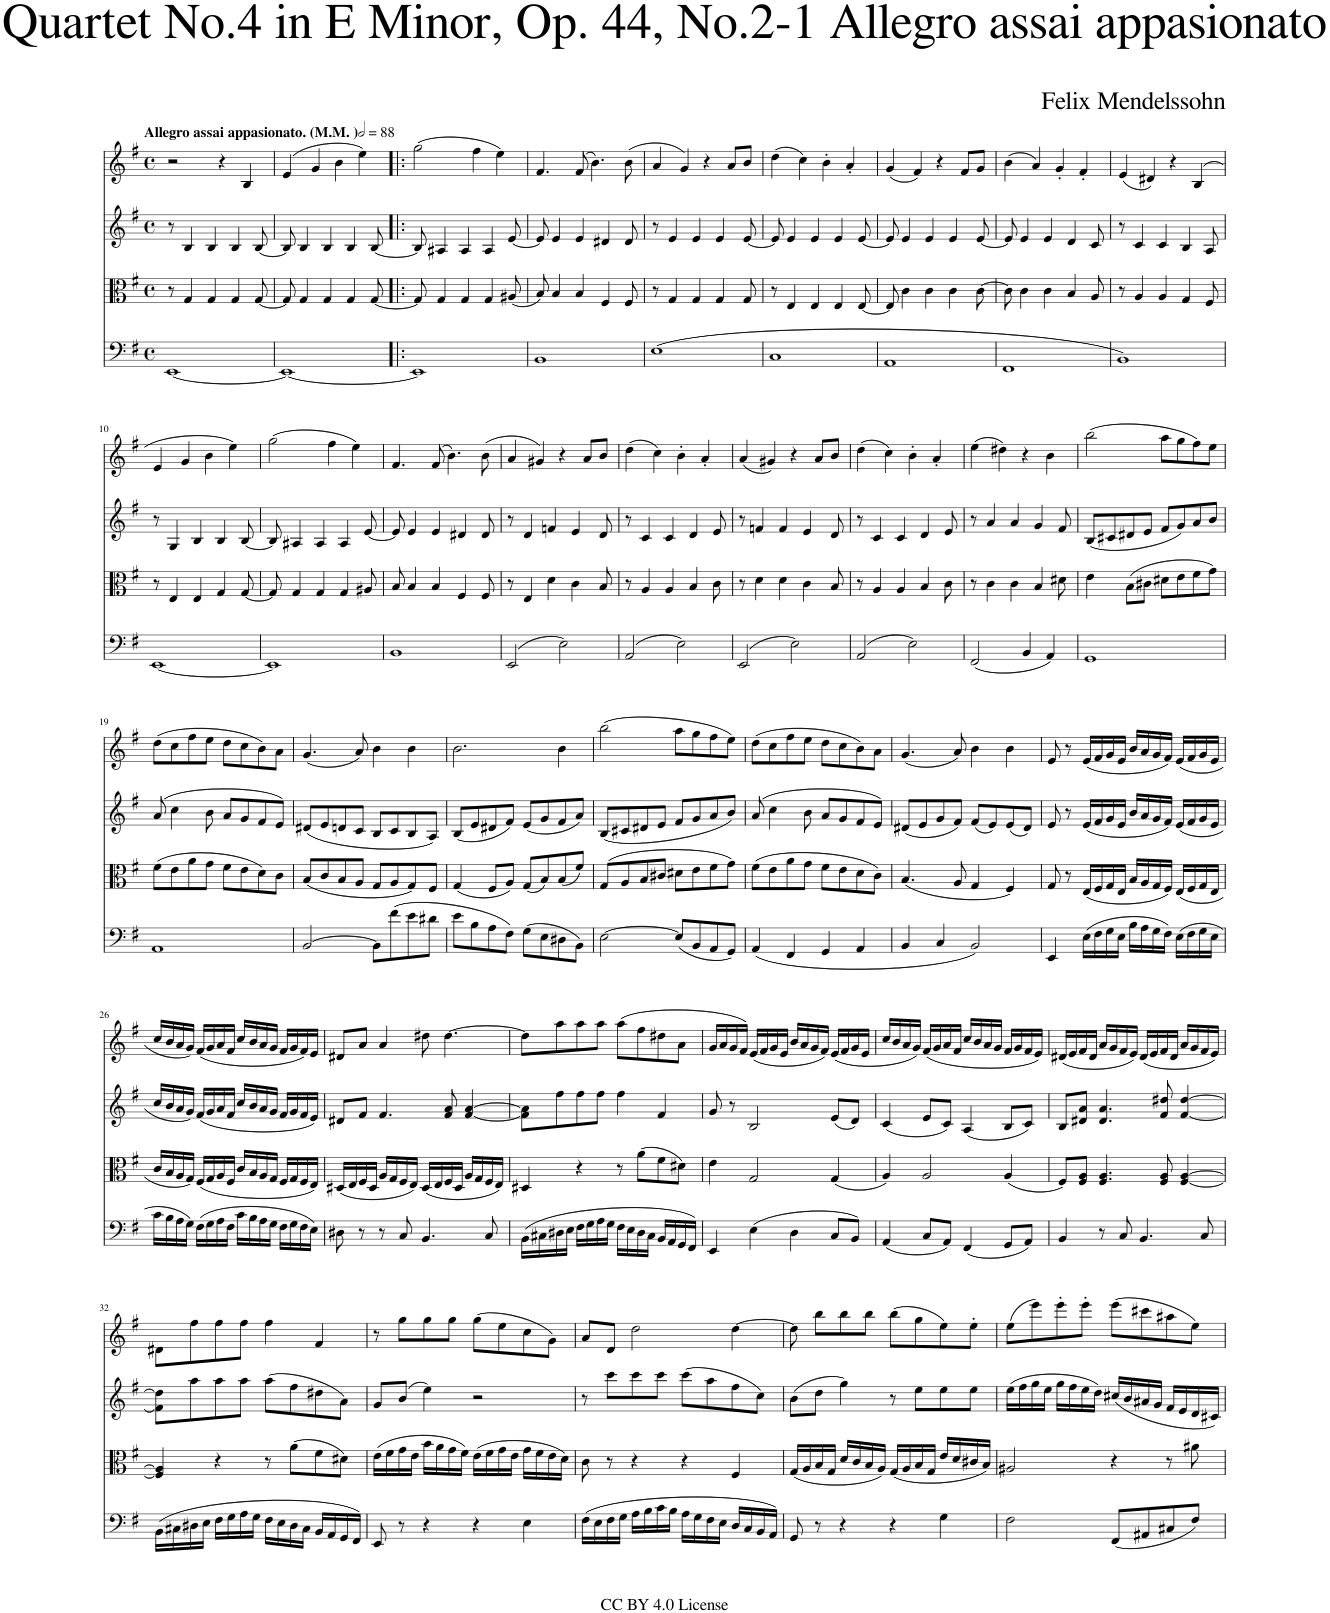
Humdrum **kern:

**kern	**kern	**kern	**kern
*part4	*part3	*part2	*part1
*staff4	*staff3	*staff2	*staff1
*I"Cello	*I"Viola	*I"Violin II	*I"Violin I
*	*I'Vla	*I'Vln	*I'Vln
*clefF4	*clefC3	*clefG2	*clefG2
*k[f#]	*k[f#]	*k[f#]	*k[f#]
*M4/4	*M4/4	*M4/4	*M4/4
*met(c)	*met(c)	*met(c)	*met(c)
*MM176	*MM176	*MM176	*MM176
=1	=1	=1	=1
!	!	!	!LO:TX:a:B:t=Allegro assai appasionato. (M.M. )
[1EE	8r	8r	2r
.	4G/	4B/	.
.	4G/	4B/	.
.	.	.	4r
.	4G/	4B/	.
.	.	.	4B/
.	[8G/	[8B/	.
=2	=2	=2	=2
1EE_	8G/]	8B/]	(4e/
.	4G/	4B/	.
.	.	.	4g/
.	4G/	4B/	.
.	.	.	4b\
.	4G/	4B/	.
.	.	.	4ee\)
.	[8G/	[8B/	.
=3!|:	=3!|:	=3!|:	=3!|:
1EE]	8G/]	8B/]	(2gg\
.	4G/	4A#X/	.
.	4G/	4A#/	.
.	.	.	4ff#\
.	4G/	4A#/	.
.	.	.	4ee\)
.	(8A#X/	[8e/	.
=4	=4	=4	=4
1BB	8B/)	8e/]	4.f#/
.	4B/	4e/	.
.	4B/	4e/	(8f#/
.	.	.	4.b\)
.	4F#/	4d#X/	.
.	8F#/	8d#/	(8b\
=5	=5	=5	=5
(1E	8r	8r	4a/
.	4G/	4e/	.
.	.	.	4g/)
.	4G/	4e/	.
.	.	.	4r
.	4G/	4e/	.
.	.	.	8a/L
.	8G/	[8e/	8b/J
=6	=6	=6	=6
1C	8r	8e/]	(4dd\
.	4E/	4e/	.
.	.	.	4cc\)
.	4E/	4e/	.
.	.	.	4b'\
.	4E/	4e/	.
.	.	.	4a'/
.	[8E/	[8e/	.
=7	=7	=7	=7
1AA	8E/]	8e/]	(4g/
.	4c\	4e/	.
.	.	.	4f#/)
.	4c\	4e/	.
.	.	.	4r
.	4c\	4e/	.
.	.	.	8f#/L
.	[8c\	[8e/	8g/J
=8	=8	=8	=8
1FF#	8c\]	8e/]	(4b\
.	4c\	4e/	.
.	.	.	4a/)
.	4c\	4e/	.
.	.	.	4g'/
.	4B/	4d/	.
.	.	.	4f#'/
.	8A/	8c/	.
=9	=9	=9	=9
1BB)	8r	8r	(4e/
.	4A/	4c/	.
.	.	.	4d#X/)
.	4A/	4c/	.
.	.	.	4r
.	4G/	4B/	.
.	.	.	(>4B/
.	8F#/	8A/	.
!!LO:LB:g=z
=10	=10	=10	=10
[1EE	8r	8r	4e/
.	4E/	4G/	.
.	.	.	4g/
.	4E/	4B/	.
.	.	.	4b\
.	4G/	4B/	.
.	.	.	4ee\)
.	[8G/	[8B/	.
=11	=11	=11	=11
1EE]	8G/]	8B/]	(2gg\
.	4G/	4A#X/	.
.	4G/	4A#/	.
.	.	.	4ff#\
.	4G/	4A#/	.
.	.	.	4ee\)
.	8A#X/	[8e/	.
=12	=12	=12	=12
1BB	8B/	8e/]	4.f#/
.	4B/	4e/	.
.	4B/	4e/	(8f#/
.	.	.	4.b\)
.	4F#/	4d#X/	.
.	8F#/	8d#/	(8b\
=13	=13	=13	=13
(2EE/	8r	8r	4a/
.	4E/	4d/	.
.	.	.	4g#X/)
.	4d\	4fn/	.
2E\)	.	.	4r
.	4c\	4e/	.
.	.	.	8a/L
.	8B/	8d/	8b/J
=14	=14	=14	=14
(2AA/	8r	8r	(4dd\
.	4A/	4c/	.
.	.	.	4cc\)
.	4A/	4c/	.
2E\)	.	.	4b'\
.	4B/	4d/	.
.	.	.	4a'/
.	8c\	8e/	.
=15	=15	=15	=15
(2EE/	8r	8r	(4a/
.	4d\	4fn/	.
.	.	.	4g#X/)
.	4d\	4f/	.
2E\)	.	.	4r
.	4c\	4e/	.
.	.	.	8a/L
.	8B/	8d/	8b/J
=16	=16	=16	=16
(2AA/	8r	8r	(4dd\
.	4A/	4c/	.
.	.	.	4cc\)
.	4A/	4c/	.
2E\)	.	.	4b'\
.	4B/	4d/	.
.	.	.	4a'/
.	8c\	8e/	.
=17	=17	=17	=17
(2FF#/	8r	8r	(4ee\
.	4c\	4a/	.
.	.	.	4dd#X\)
.	4c\	4a/	.
4BB/	.	.	4r
.	4B/	4g/	.
4AA/)	.	.	4b\
.	8d#X\	8f#/	.
=18	=18	=18	=18
1GG	4e\	(8B/L	(2bb\
.	.	8c#X/	.
.	(8B\L	8d#X/	.
.	8c#X\J	8e/J	.
.	8d#X\L	8f#/L	8aa\L
.	8e\	8g/)	8gg\
.	8f#\	8a/	8ff#\)
.	8g\J)	8b/J	8ee\J
!!LO:LB:g=z
=19	=19	=19	=19
1AA	(8f#\L	(8a/	(8dd\L
.	8e\	4cc\	8cc\
.	8a\	.	8ff#\
.	8g\J	8b\	8ee\J
.	8f#\L	8a/L	8dd\L
.	8e\	8g/	8cc\
.	8d\)	8f#/	8b\)
.	8c\J	8e/J)	8a\J
=20	=20	=20	=20
[2BB/	(8B/L	(8d#X/L	(4.g/
.	8c/	8e/	.
.	8B/	8dn/	.
.	8A/J	8c/J	8a/)
8BB\L]	8G/L	8B/L	4b\
(8f#\	8A/	8c/	.
8e\	8G/)	8B/	4b\
8d#X\J	8F#/J	8A/J)	.
=21	=21	=21	=21
8e\L	(4G/	(8B/L	2.b\
8B\	.	8e/	.
8A\	8F#/L	8d#X/	.
8F#\J)	8A/J)	8f#/J)	.
(8G\L	(8G/L	(8e/L	.
8E\	8B/)	8g/	.
8D#X\	(8B/	8f#/	4b\
8BB\J)	8f#/J)	8a/J)	.
=22	=22	=22	=22
[2E\	(8G/L	(8B/L	(2bb\
.	8A/	8c#X/	.
.	8B/	8d#X/	.
.	8c#X/J	8e/J	.
(8E/L]	8d#X\L	8f#/L	8aa\L
8BB/	8e\	8g/	8gg\
8AA/	8f#\	8a/	8ff#\
8GG/J)	8g\J)	8b/J)	8ee\J)
=23	=23	=23	=23
(4AA/	(8f#\L	(8a/	(8dd\L
.	8e\	4cc\	8cc\
4FF#/	8a\	.	8ff#\
.	8g\J	8b\	8ee\J
4GG/	8f#\L	8a/L	8dd\L
.	8e\	8g/	8cc\
4AA/	8d\	8f#/	8b\)
.	8c\J)	8e/J)	8a\J
=24	=24	=24	=24
4BB/	(4.B/	(8d#X/L	(4.g/
.	.	8e/	.
4C/	.	8g/	.
.	8A/	8f#/J)	8a/)
2BB/)	4G/	(8f#/L	4b\
.	.	8e/)	.
.	4F#/)	(8e/	4b\
.	.	8d#/J)	.
=25	=25	=25	=25
4EE/	8G/	8e/	8e/
.	8r	8r	8r
(16E\LL	(16E/LL	(16e/LL	(16e/LL
16F#\	16F#/	16f#/	16f#/
16G\	16G/	16g/	16g/
16E\JJ	16E/JJ	16e/JJ	16e/JJ
16B\LL	16B/LL	16b/LL	16b/LL
16A\	16A/	16a/	16a/
16G\	16G/	16g/	16g/
16F#\JJ)	16F#/JJ)	16f#/JJ)	16f#/JJ)
(16E\LL	(16E/LL	(16e/LL	(16e/LL
16F#\	16F#/	16f#/	16f#/
16G\	16G/	16g/	16g/
16E\JJ	16E/JJ	16e/JJ	16e/JJ
!!LO:LB:g=z
=26	=26	=26	=26
16c\LL	16c/LL	16cc/LL	16cc/LL
16B\	16B/	16b/	16b/
16A\	16A/	16a/	16a/
16G\JJ)	16G/JJ)	16g/JJ)	16g/JJ)
(16F#\LL	(16F#/LL	(16f#/LL	(16f#/LL
16G\	16G/	16g/	16g/
16A\	16A/	16a/	16a/
16F#\JJ	16F#/JJ	16f#/JJ	16f#/JJ
16c\LL	16c/LL	16cc/LL	16cc/LL
16B\	16B/	16b/	16b/
16A\	16A/	16a/	16a/
16G\JJ	16G/JJ	16g/JJ	16g/JJ
16F#\LL	16F#/LL	16f#/LL	16f#/LL
16G\	16G/	16g/	16g/
16F#\	16F#/	16f#/	16f#/)
16E\JJ)	16E/JJ)	16e/JJ)	16e/JJ
=27	=27	=27	=27
8D#X\	(16D#X/LL	8d#X/L	8d#X/L
.	16E/	.	.
8r	16F#/	8f#/J	8a/J
.	16D#/JJ	.	.
8r	16A/LL	4.f#/	4a/
.	16G/	.	.
8C/	16F#/	.	.
.	16E/JJ)	.	.
4.BB/	(16D#/LL	.	8dd#X\
.	16E/	.	.
.	16F#/	8f#/ 8a/	[4.dd#\
.	16D#/JJ	.	.
.	16A/LL	[4f#/ [4a/	.
.	16G/	.	.
8C/	16F#/	.	.
.	16E/JJ)	.	.
=28	=28	=28	=28
(16BB\LL	4D#X/	8f#\] 8a\]L	8dd#\L]
16C#X\	.	.	.
16D#X\	.	8ff#\	8aa\
16E\JJ	.	.	.
16F#\LL	4r	8ff#\	8aa\
16G\	.	.	.
16A\	.	8ff#\J	8aa\J
16G\JJ	.	.	.
16F#\LL	8r	4ff#\	(8aa\L
16E\	.	.	.
16D#\	(8a\L	.	8ff#\
16C#\JJ	.	.	.
16BB/LL	8f#\	4f#/	8dd#X\
16AA/	.	.	.
16GG/	8d#X\J)	.	8a\J
16FF#/JJ)	.	.	.
=29	=29	=29	=29
4EE/	4e\	8g/	16g/LL
.	.	.	16a/
.	.	8r	16g/
.	.	.	16f#/JJ)
(4E\	2G/	2B/	(16e/LL
.	.	.	16f#/
.	.	.	16g/
.	.	.	16e/JJ
4D\	.	.	16b/LL
.	.	.	16a/
.	.	.	16g/
.	.	.	16f#/JJ)
8C/L	(4G/	(8e/L	(16e/LL
.	.	.	16f#/
8BB/J)	.	8d/J)	16g/
.	.	.	16e/JJ
=30	=30	=30	=30
(4AA/	4A/)	(4c/	16cc/LL
.	.	.	16b/
.	.	.	16a/
.	.	.	16g/JJ)
8C/L	2A/	8e/L	(16f#/LL
.	.	.	16g/
8AA/J)	.	8c/J)	16a/
.	.	.	16f#/JJ
(4FF#/	.	(4A/	16cc/LL
.	.	.	16b/
.	.	.	16a/
.	.	.	16g/JJ
8GG/L	(4A/	8B/L	16f#/LL
.	.	.	16g/
8AA/J)	.	8c/J)	16f#/
.	.	.	16e/JJ)
=31	=31	=31	=31
4BB/	8F#/L)	8B/L	(16d#X/LL
.	.	.	16e/
.	8F#/ 8A/J	8d#X/ 8a/J	16f#/
.	.	.	16d#/JJ
8r	4.F#/ 4.A/	4.d#/ 4.a/	16a/LL
.	.	.	16g/
8C/	.	.	16f#/
.	.	.	16e/JJ)
4.BB/	.	.	(16d#/LL
.	.	.	16e/
.	8F#/ 8A/	8f#/ 8dd#X/	16f#/
.	.	.	16d#/JJ
.	[4F#/ [4A/	[4f#/ [4dd#/	16a/LL
.	.	.	16g/
8C/	.	.	16f#/
.	.	.	16e/JJ)
!!LO:LB:g=z
=32	=32	=32	=32
(16BB\LL	4F#/] 4A/]	8f#\] 8dd#\]L	8d#X\L
16C#X\	.	.	.
16D#X\	.	8aa\	8ff#\
16E\JJ	.	.	.
16F#\LL	4r	8aa\	8ff#\
16G\	.	.	.
16A\	.	8aa\J	8ff#\J
16G\JJ	.	.	.
16F#\LL	8r	(8aa\L	4ff#\
16E\	.	.	.
16D#\	(8a\L	8ff#\	.
16C#\JJ	.	.	.
16BB/LL	8f#\	8dd#X\	4f#/
16AA/	.	.	.
16GG/	8d#X\J)	8a\J)	.
16FF#/JJ)	.	.	.
=33	=33	=33	=33
8EE/	(16e\LL	8g/L	8r
.	16f#\	.	.
8r	16g\	(8b/J	8gg\L
.	16e\JJ	.	.
4r	16b\LL	4ee\)	8gg\
.	16a\	.	.
.	16g\	.	8gg\J
.	16f#\JJ)	.	.
4r	(16e\LL	2r	(8gg\L
.	16f#\	.	.
.	16g\	.	8ee\
.	16e\JJ	.	.
4E\	16g\LL	.	8cc\
.	16f#\	.	.
.	16e\	.	8g\J)
.	16d\JJ)	.	.
=34	=34	=34	=34
(16F#\LL	8c\	8r	8a/L
16E\	.	.	.
16F#\	8r	8ccc\L	8d/J
16G\JJ	.	.	.
16A\LL	4r	8ccc\	2dd\
16B\	.	.	.
16c\	.	8ccc\J	.
16B\JJ	.	.	.
16A\LL	4r	(8ccc\L	.
16G\	.	.	.
16F#\	.	8aa\	.
16E\JJ	.	.	.
16D/LL	4F#/	8ff#\	[4dd\
16C/	.	.	.
16BB/	.	8cc\J)	.
16AA/JJ)	.	.	.
=35	=35	=35	=35
8GG/	(16G/LL	(8b\L	8dd\]
.	16A/	.	.
8r	16B/	8dd\J	8bb\L
.	16G/JJ	.	.
4r	16d/LL	4gg\)	8bb\
.	16c/	.	.
.	16B/	.	8bb\J
.	16A/JJ)	.	.
4r	(16G/LL	8r	(8bb\L
.	16A/	.	.
.	16B/	8ee\L	8gg\
.	16G/JJ	.	.
4G\	16e/LL	8ee\	8ee\)
.	16d/	.	.
.	16c#X/	8ee\J	8ee'\J
.	16B/JJ)	.	.
=36	=36	=36	=36
2F#\	2A#X/	(16ee\LL	(8ee\L
.	.	16ff#\	.
.	.	16gg\	8eee\)
.	.	16ee\JJ	.
.	.	16gg\LL	8eee'\
.	.	16ff#\	.
.	.	16ee\	8eee'\J
.	.	16dd\JJ)	.
(8FF#/L	4r	(16cc#X/LL	(8eee\L
.	.	16b/	.
8AA#X/	.	16a#X/	8ccc#X\
.	.	16g/JJ	.
8C#X/	8r	16f#/LL	8aa#X\
.	.	16e/	.
8F#/J)	8a#X\	16d/	8ee\J)
.	.	16c#X/JJ)	.
=	=	=	=
*-	*-	*-	*-
